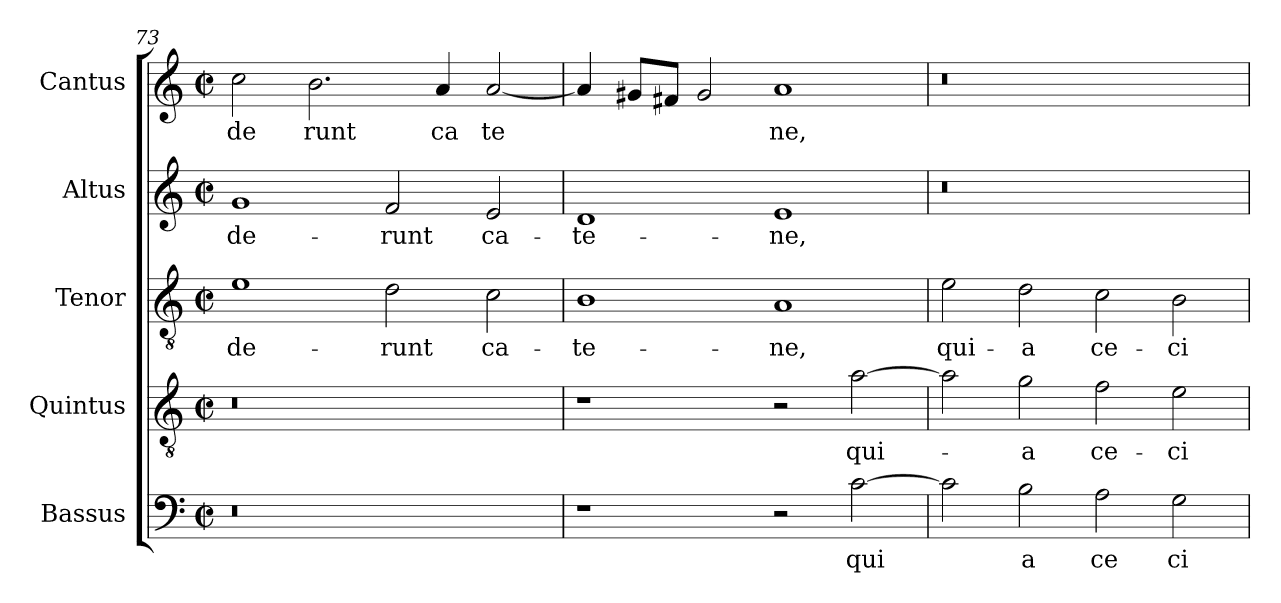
**kern	**text	**kern	**text	**kern	**text	**kern	**text	**kern	**text
*part5	*part5	*part4	*part4	*part3	*part3	*part2	*part2	*part1	*part1
*staff5	*staff5	*staff4	*staff4	*staff3	*staff3	*staff2	*staff2	*staff1	*staff1
*I"Bassus	*	*I"Quintus	*	*I"Tenor	*	*I"Altus	*	*I"Cantus	*
*clefF4	*	*clefGv2	*	*clefGv2	*	*clefG2	*	*clefG2	*
*	*	*	*	*	*	*k[]	*	*k[]	*
*	*	*	*	*	*	*C:	*	*C:	*
*M2/2	*	*M2/2	*	*M2/2	*	*M2/2	*	*M2/2	*
*met(c|)	*	*met(c|)	*	*met(c|)	*	*met(c|)	*	*met(c|)	*
=73	=73	=73	=73	=73	=73	=73	=73	=73	=73
!	!	!	!	!	!LO:LY:b:cj	!	!LO:LY:b:cj	!	!LO:LY:b:cj
0r	.	0r	.	1e	-de-	1g	-de-	2cc\	de
!	!	!	!	!	!	!	!	!	!LO:LY:b:cj
.	.	.	.	.	.	.	.	2.b\	runt
!	!	!	!	!	!LO:LY:b:cj	!	!LO:LY:b:cj	!	!
.	.	.	.	2d\	-runt	2f/	-runt	.	.
!	!	!	!	!	!	!	!	!	!LO:LY:b:cj
.	.	.	.	.	.	.	.	4a/	ca
!	!	!	!	!	!LO:LY:b:cj	!	!LO:LY:b:cj	!	!LO:LY:b:cj
.	.	.	.	2c\	ca-	2e/	ca-	[<2a/	te
=74	=74	=74	=74	=74	=74	=74	=74	=74	=74
!	!	!	!	!	!LO:LY:b:cj	!	!LO:LY:b:cj	!	!
1r	.	1r	.	1B	-te-	1d	-te-	4a/]	.
.	.	.	.	.	.	.	.	8g#/L	.
.	.	.	.	.	.	.	.	8f#/J	.
.	.	.	.	.	.	.	.	2g#/	.
!	!	!	!	!	!LO:LY:b:cj	!	!LO:LY:b:cj	!	!LO:LY:b:cj
2r	.	2r	.	1A	-ne,	1e	-ne,	1a	ne,
!	!LO:LY:b	!	!LO:LY:b	!	!	!	!	!	!
[>2c\	qui	[>2a\	qui-	.	.	.	.	.	.
=75	=75	=75	=75	=75	=75	=75	=75	=75	=75
!	!	!	!	!	!LO:LY:b:cj	!	!	!	!
2c\]	.	2a\]	.	2e\	qui-	0r	.	0r	.
!	!LO:LY:b:cj	!	!LO:LY:b:cj	!	!LO:LY:b:cj	!	!	!	!
2B\	a	2g\	-a	2d\	-a	.	.	.	.
!	!LO:LY:b:cj	!	!LO:LY:b:cj	!	!LO:LY:b:cj	!	!	!	!
2A\	ce	2f\	ce-	2c\	ce-	.	.	.	.
!	!LO:LY:b:cj	!	!LO:LY:b:cj	!	!LO:LY:b:cj	!	!	!	!
2G\	ci	2e\	-ci-	2B\	-ci-	.	.	.	.
=	=	=	=	=	=	=	=	=	=
*-	*-	*-	*-	*-	*-	*-	*-	*-	*-
